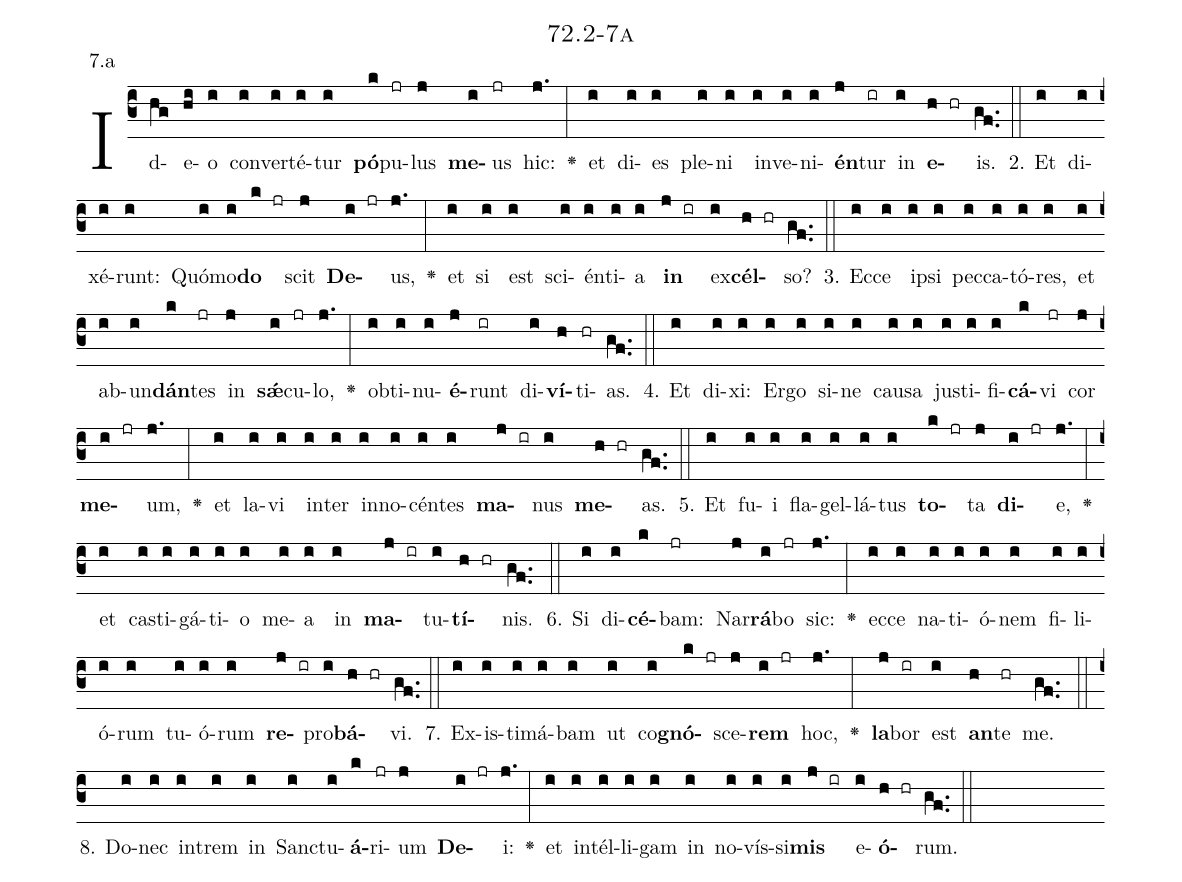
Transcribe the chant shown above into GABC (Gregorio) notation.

name: 72.2-7a;
annotation: 7.a;
%%
(c3)Id(hg)e(hi)o(i) con(i)ver(i)té(i)tur(i) <b>pó</b>(k)pu(jr)lus(j) <b>me</b>(i)us(jr) hic:(j.) <v>\greheightstar</v>(:) et(i) di(i)es(i) ple(i)ni(i) in(i)ve(i)ni(i)<b>én</b>(j)tur(ir) in(i) <b>e</b>(h hr)is.(gf..) (::)
2. Et(i) di(i)xé(i)runt:(i) Quó(i)mo(i)<b>do</b>(k jr) scit(j) <b>De</b>(i jr)us,(j.) <v>\greheightstar</v>(:) et(i) si(i) est(i) sci(i)én(i)ti(i)a(i) <b>in</b>(j ir) ex(i)<b>cél</b>(h hr)so?(gf..) (::)
3. Ec(i)ce(i) ip(i)si(i) pec(i)ca(i)tó(i)res,(i) et(i) ab(i)un(i)<b>dán</b>(k)tes(jr) in(j) <b>sǽ</b>(i)cu(jr)lo,(j.) <v>\greheightstar</v>(:) ob(i)ti(i)nu(i)<b>é</b>(j)runt(ir) di(i)<b>ví</b>(h)ti(hr)as.(gf..) (::)
4. Et(i) di(i)xi:(i) Er(i)go(i) si(i)ne(i) cau(i)sa(i) jus(i)ti(i)fi(i)<b>cá</b>(k)vi(jr) cor(j) <b>me</b>(i jr)um,(j.) <v>\greheightstar</v>(:) et(i) la(i)vi(i) in(i)ter(i) in(i)no(i)cén(i)tes(i) <b>ma</b>(j ir)nus(i) <b>me</b>(h hr)as.(gf..) (::)
5. Et(i) fu(i)i(i) fla(i)gel(i)lá(i)tus(i) <b>to</b>(k jr)ta(j) <b>di</b>(i jr)e,(j.) <v>\greheightstar</v>(:) et(i) cas(i)ti(i)gá(i)ti(i)o(i) me(i)a(i) in(i) <b>ma</b>(j ir)tu(i)<b>tí</b>(h hr)nis.(gf..) (::)
6. Si(i) di(i)<b>cé</b>(k)bam:(jr) Nar(j)<b>rá</b>(i)bo(jr) sic:(j.) <v>\greheightstar</v>(:) ec(i)ce(i) na(i)ti(i)ó(i)nem(i) fi(i)li(i)ó(i)rum(i) tu(i)ó(i)rum(i) <b>re</b>(j ir)pro(i)<b>bá</b>(h hr)vi.(gf..) (::)
7. Ex(i)is(i)ti(i)má(i)bam(i) ut(i) co(i)<b>gnó</b>(k jr)sce(j)<b>rem</b>(i jr) hoc,(j.) <v>\greheightstar</v>(:) <b>la</b>(j)bor(ir) est(i) <b>an</b>(h)te(hr) me.(gf..) (::)
8. Do(i)nec(i) in(i)trem(i) in(i) Sanc(i)tu(i)<b>á</b>(k)ri(jr)um(j) <b>De</b>(i jr)i:(j.) <v>\greheightstar</v>(:) et(i) in(i)tél(i)li(i)gam(i) in(i) no(i)vís(i)si(i)<b>mis</b>(j ir) e(i)<b>ó</b>(h hr)rum.(gf..) (::)
